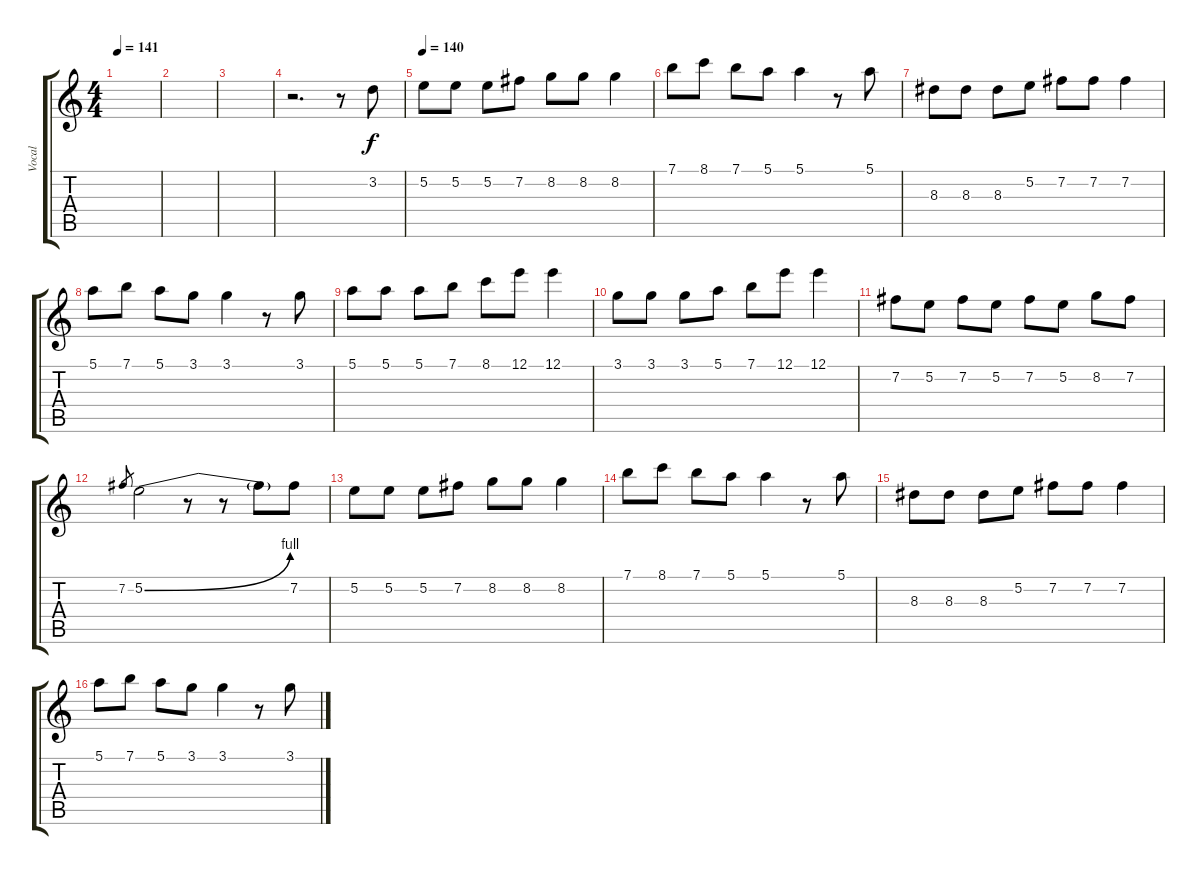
\track ("Vocal" "Vocal") {instrument acousticguitarnylon}
\staff {score tabs}
\tuning (E4 B3 G3 D3 A2 E2) {hide}
\ts (4 4)
\tempo 141
\clef g2
\ks c
|
|
|
r.2{d} r.8 3.2.8 |
\tempo 140
5.2.8 5.2.8 5.2.8 7.2.8 8.2.8 8.2.8 8.2.4 |
7.1.8 8.1.8 7.1.8 5.1.8 5.1.4 r.8 5.1.8 |
8.3.8 8.3.8 8.3.8 5.2.8 7.2.8 7.2.8 7.2.4 |
5.1.8 7.1.8 5.1.8 3.1.8 3.1.4 r.8 3.1.8 |
5.1.8 5.1.8 5.1.8 7.1.8 8.1.8 12.1.8 12.1.4 |
3.1.8 3.1.8 3.1.8 5.1.8 7.1.8 12.1.8 12.1.4 |
7.2.8 5.2.8 7.2.8 5.2.8 7.2.8 5.2.8 8.2.8 7.2.8 |
7.2.8{gr} 5.2{be (bend 0 0 60 4)}.2 r.8 r.8 5.2{t}.8 7.2.8 |
5.2.8 5.2.8 5.2.8 7.2.8 8.2.8 8.2.8 8.2.4 |
7.1.8 8.1.8 7.1.8 5.1.8 5.1.4 r.8 5.1.8 |
8.3.8 8.3.8 8.3.8 5.2.8 7.2.8 7.2.8 7.2.4 |
5.1.8 7.1.8 5.1.8 3.1.8 3.1.4 r.8 3.1.8
